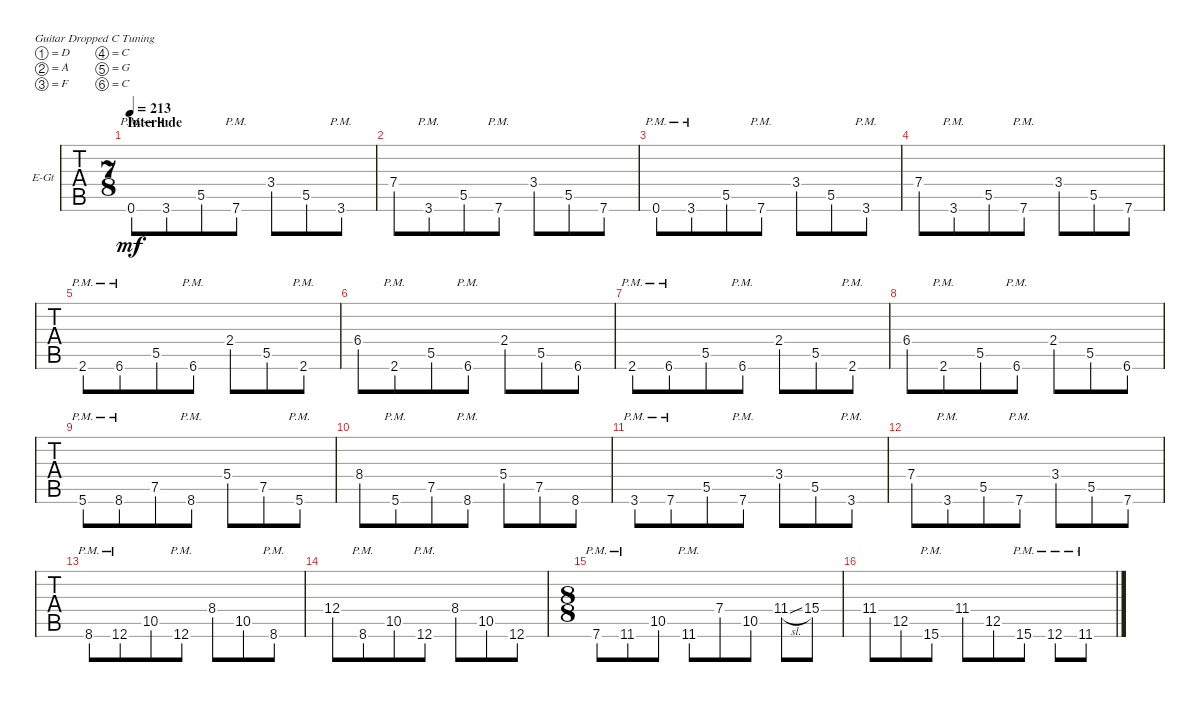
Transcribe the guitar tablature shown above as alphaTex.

\defaultSystemsLayout 4
\bracketExtendMode groupsimilarinstruments
\firstSystemTrackNameOrientation horizontal
\otherSystemsTrackNameOrientation horizontal
\track ("Electric Guitar Right" "E-Gt") {instrument electricguitarclean}
\staff {tabs}
\tuning (D4 A3 F3 C3 G2 C2)
\ts (7 8)
\section ("" "Interlude")
\tempo 213
\clef g2
\ks c
0.6{pm}.8{dy mf} 3.6{pm}.8 5.5.8 7.6{pm}.8 3.4.8 5.5.8 3.6{pm}.8 |
7.4.8 3.6{pm}.8 5.5.8 7.6{pm}.8 3.4.8 5.5.8 7.6.8 |
0.6{pm}.8 3.6{pm}.8 5.5.8 7.6{pm}.8 3.4.8 5.5.8 3.6{pm}.8 |
7.4.8 3.6{pm}.8 5.5.8 7.6{pm}.8 3.4.8 5.5.8 7.6.8 |
2.6{pm}.8 6.6{pm}.8 5.5.8 6.6{pm}.8 2.4.8 5.5.8 2.6{pm}.8 |
6.4.8 2.6{pm}.8 5.5.8 6.6{pm}.8 2.4.8 5.5.8 6.6.8 |
2.6{pm}.8 6.6{pm}.8 5.5.8 6.6{pm}.8 2.4.8 5.5.8 2.6{pm}.8 |
6.4.8 2.6{pm}.8 5.5.8 6.6{pm}.8 2.4.8 5.5.8 6.6.8 |
5.6{pm}.8 8.6{pm}.8 7.5.8 8.6{pm}.8 5.4.8 7.5.8 5.6{pm}.8 |
8.4.8 5.6{pm}.8 7.5.8 8.6{pm}.8 5.4.8 7.5.8 8.6.8 |
3.6{pm}.8 7.6{pm}.8 5.5.8 7.6{pm}.8 3.4.8 5.5.8 3.6{pm}.8 |
7.4.8 3.6{pm}.8 5.5.8 7.6{pm}.8 3.4.8 5.5.8 7.6.8 |
8.6{pm}.8 12.6{pm}.8 10.5.8 12.6{pm}.8 8.4.8 10.5.8 8.6{pm}.8 |
12.4.8 8.6{pm}.8 10.5.8 12.6{pm}.8 8.4.8 10.5.8 12.6.8 |
\ts (8 8)
7.6{pm}.8 11.6{pm}.8 10.5.8 11.6{pm}.8 7.4.8 10.5.8 11.4{sl}.8 15.4.8 |
11.4.8 12.5.8 15.6{pm}.8 11.4.8 12.5.8 15.6{pm}.8 12.6{pm}.8 11.6{pm}.8
